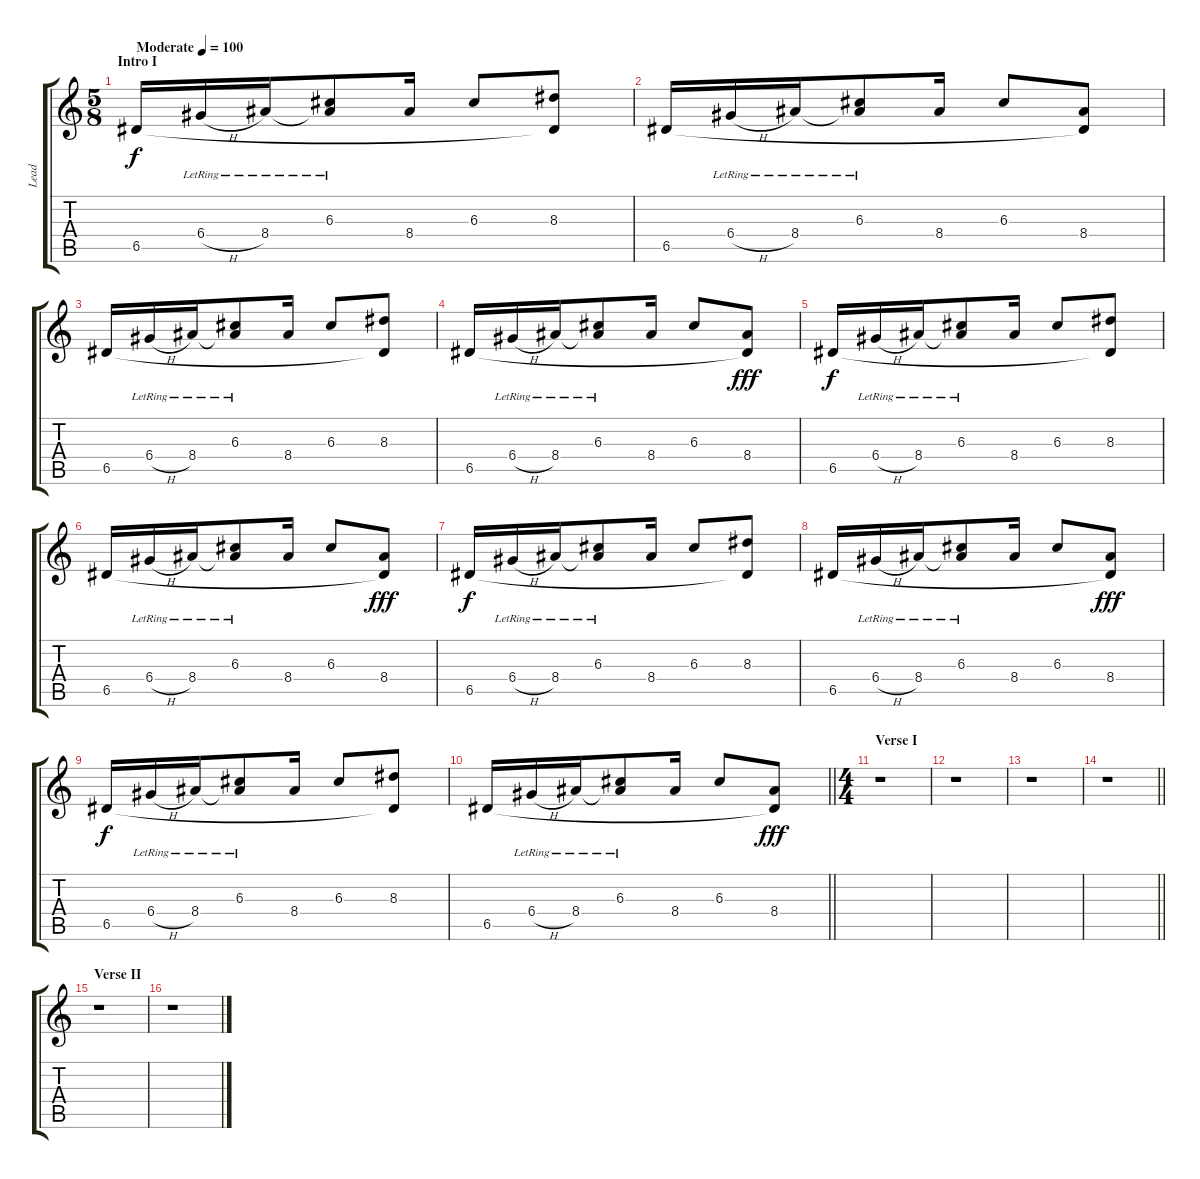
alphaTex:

\track ("Lead" "Lead") {instrument overdrivenguitar}
\staff {score tabs}
\tuning (E4 B3 G3 D3 A2 E2) {hide}
\ts (5 8)
\section ("" "Intro I")
\tempo (100 "Moderate")
\clef g2
\ks c
6.5.16{dy f instrument overdrivenguitar} 6.4{h lr}.16 8.4{lr}.16 (6.3{lr} 8.4{t}).8 8.4.16 6.3.8 (8.3 6.5{t}).8 |
6.5.16 6.4{h lr}.16 8.4{lr}.16 (6.3{lr} 8.4{t}).8 8.4.16 6.3.8 (8.4 6.5{t}).8 |
6.5.16 6.4{h lr}.16 8.4{lr}.16 (6.3{lr} 8.4{t}).8 8.4.16 6.3.8 (8.3 6.5{t}).8 |
6.5.16 6.4{h lr}.16 8.4{lr}.16 (6.3{lr} 8.4{t}).8 8.4.16 6.3.8 (8.4 6.5{t}).8{dy fff} |
6.5.16{dy f} 6.4{h lr}.16 8.4{lr}.16 (6.3{lr} 8.4{t}).8 8.4.16 6.3.8 (8.3 6.5{t}).8 |
6.5.16 6.4{h lr}.16 8.4{lr}.16 (6.3{lr} 8.4{t}).8 8.4.16 6.3.8 (8.4 6.5{t}).8{dy fff} |
6.5.16{dy f} 6.4{h lr}.16 8.4{lr}.16 (6.3{lr} 8.4{t}).8 8.4.16 6.3.8 (8.3 6.5{t}).8 |
6.5.16 6.4{h lr}.16 8.4{lr}.16 (6.3{lr} 8.4{t}).8 8.4.16 6.3.8 (8.4 6.5{t}).8{dy fff} |
6.5.16{dy f} 6.4{h lr}.16 8.4{lr}.16 (6.3{lr} 8.4{t}).8 8.4.16 6.3.8 (8.3 6.5{t}).8 |
\barLineRight lightlight
6.5.16 6.4{h lr}.16 8.4{lr}.16 (6.3{lr} 8.4{t}).8 8.4.16 6.3.8 (8.4 6.5{t}).8{dy fff} |
\ts (4 4)
\section ("" "Verse I")
r.1 |
r.1 |
r.1 |
\barLineRight lightlight
r.1 |
\section ("" "Verse II")
r.1 |
r.1
